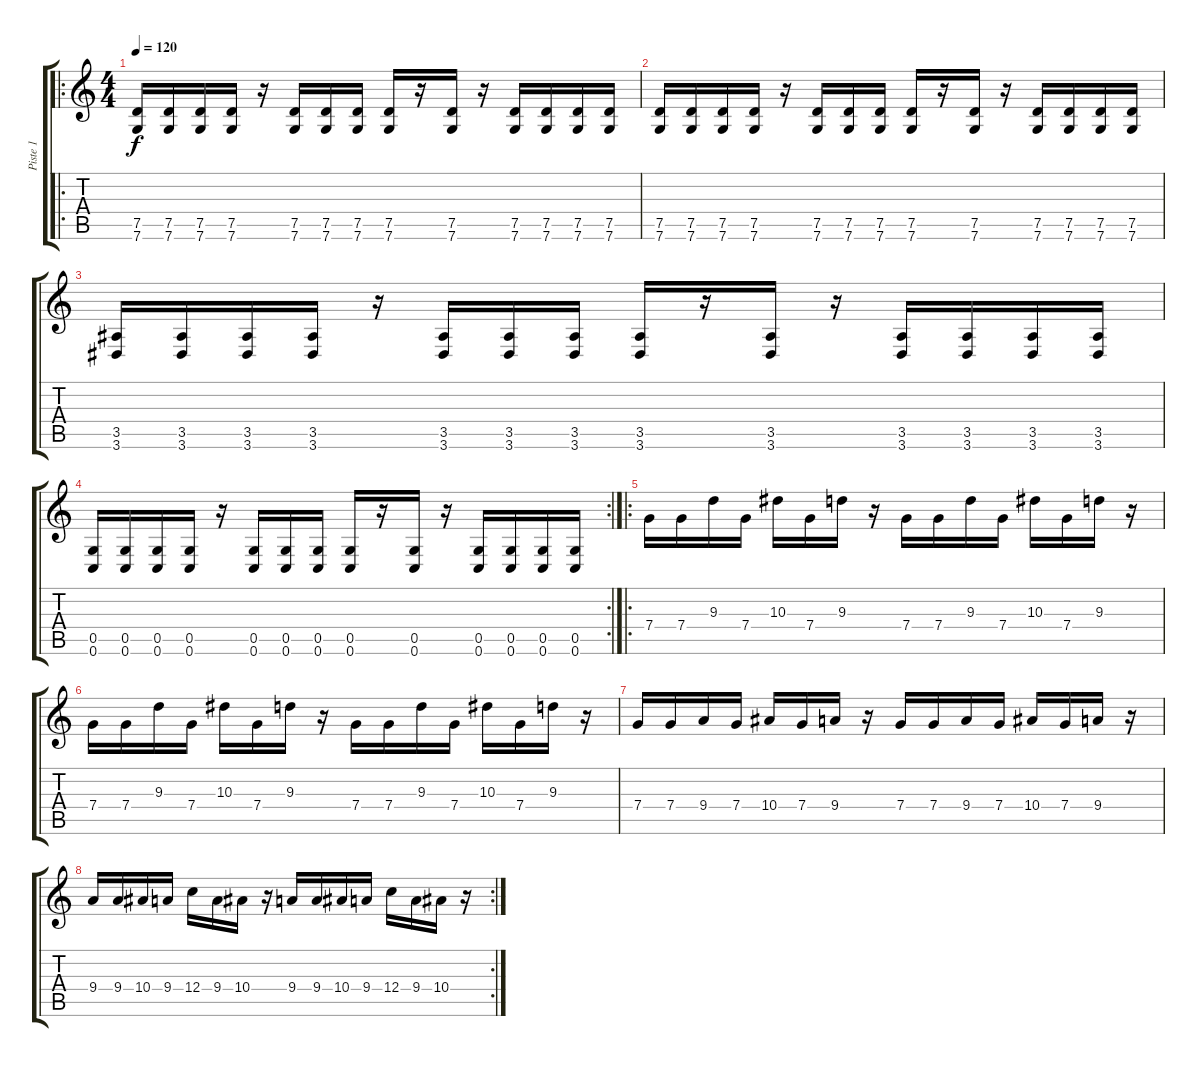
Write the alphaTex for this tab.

\track ("Piste 1" "Piste 1") {instrument distortionguitar}
\staff {score tabs}
\tuning (D4 A3 F3 C3 G2 C2) {hide}
\ro
\ts (4 4)
\tempo 120
\clef g2
\ks c
(7.5 7.6).16{dy f} (7.5 7.6).16 (7.5 7.6).16 (7.5 7.6).16 r.16 (7.5 7.6).16 (7.5 7.6).16 (7.5 7.6).16 (7.5 7.6).16 r.16 (7.5 7.6).16 r.16 (7.5 7.6).16 (7.5 7.6).16 (7.5 7.6).16 (7.5 7.6).16 |
(7.5 7.6).16 (7.5 7.6).16 (7.5 7.6).16 (7.5 7.6).16 r.16 (7.5 7.6).16 (7.5 7.6).16 (7.5 7.6).16 (7.5 7.6).16 r.16 (7.5 7.6).16 r.16 (7.5 7.6).16 (7.5 7.6).16 (7.5 7.6).16 (7.5 7.6).16 |
(3.5 3.6).16 (3.5 3.6).16 (3.5 3.6).16 (3.5 3.6).16 r.16 (3.5 3.6).16 (3.5 3.6).16 (3.5 3.6).16 (3.5 3.6).16 r.16 (3.5 3.6).16 r.16 (3.5 3.6).16 (3.5 3.6).16 (3.5 3.6).16 (3.5 3.6).16 |
\rc 2
(0.5 0.6).16 (0.5 0.6).16 (0.5 0.6).16 (0.5 0.6).16 r.16 (0.5 0.6).16 (0.5 0.6).16 (0.5 0.6).16 (0.5 0.6).16 r.16 (0.5 0.6).16 r.16 (0.5 0.6).16 (0.5 0.6).16 (0.5 0.6).16 (0.5 0.6).16 |
\ro
7.4.16 7.4.16 9.3.16 7.4.16 10.3.16 7.4.16 9.3.16 r.16 7.4.16 7.4.16 9.3.16 7.4.16 10.3.16 7.4.16 9.3.16 r.16 |
7.4.16 7.4.16 9.3.16 7.4.16 10.3.16 7.4.16 9.3.16 r.16 7.4.16 7.4.16 9.3.16 7.4.16 10.3.16 7.4.16 9.3.16 r.16 |
7.4.16 7.4.16 9.4.16 7.4.16 10.4.16 7.4.16 9.4.16 r.16 7.4.16 7.4.16 9.4.16 7.4.16 10.4.16 7.4.16 9.4.16 r.16 |
\rc 2
9.4.16 9.4.16 10.4.16 9.4.16 12.4.16 9.4.16 10.4.16 r.16 9.4.16 9.4.16 10.4.16 9.4.16 12.4.16 9.4.16 10.4.16 r.16
